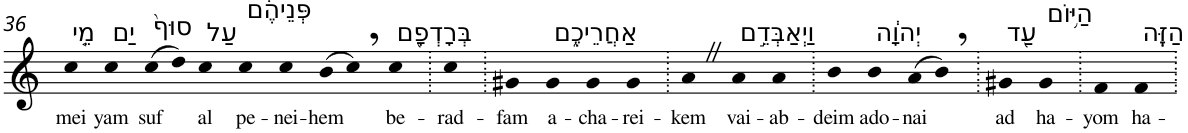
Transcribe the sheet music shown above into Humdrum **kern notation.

**kern	**text
*part1	*part1
*staff1	*staff1
*I"Piano	*
*I'Pno	*
!!LO:PB:g=z
*clefG2	*
*k[]	*
=36	=36
!LO:TX:a:t=מֵ֤י	!
!	!LO:LY:b
4cc	mei
!LO:TX:a:t=יַם	!
!	!LO:LY:b
4cc	yam
!LO:TX:a:t=סוּף֙	!
!	!LO:LY:b
(8cc	suf
8dd)	.
!LO:TX:a:t=עַל	!
!	!LO:LY:b
4cc	al
!LO:TX:a:t=פְּנֵיהֶ֔ם	!
!	!LO:LY:b
4cc	pe-
!	!LO:LY:b
4cc	-nei-
!	!LO:LY:b
(8b	-hem
8cc,)	.
!LO:TX:a:t=בְּרָדְפָ֖ם	!
!	!LO:LY:b
4cc	be-
=37.	=37.
!	!LO:LY:b
4cc	-rad-
=38.	=38.
!	!LO:LY:b
4g#X	-fam
!LO:TX:a:t=אַחֲרֵיכֶ֑ם	!
!	!LO:LY:b
4g#	a-
!	!LO:LY:b
4g#	-cha-
!	!LO:LY:b
4g#	-rei-
=39.	=39.
!	!LO:LY:b
4aZ	-kem
!LO:TX:a:t=וַיְאַבְּדֵ֣ם	!
!	!LO:LY:b
4a	vai-
!	!LO:LY:b
4a	-ab-
=40.	=40.
!	!LO:LY:b
4b	-deim
!LO:TX:a:t=יְהוָ֔ה	!
!	!LO:LY:b
4b	ado-
!	!LO:LY:b
(8a	-nai
8b,)	.
=41.	=41.
!LO:TX:a:t=עַ֖ד	!
!	!LO:LY:b
4g#X	ad
!LO:TX:a:t=הַיּ֥וֹם	!
!	!LO:LY:b
4g#	ha-
=42.	=42.
!	!LO:LY:b
4f	-yom
!LO:TX:a:t=הַזֶּֽה	!
!	!LO:LY:b
4f	ha-
=.	=.
*-	*-
